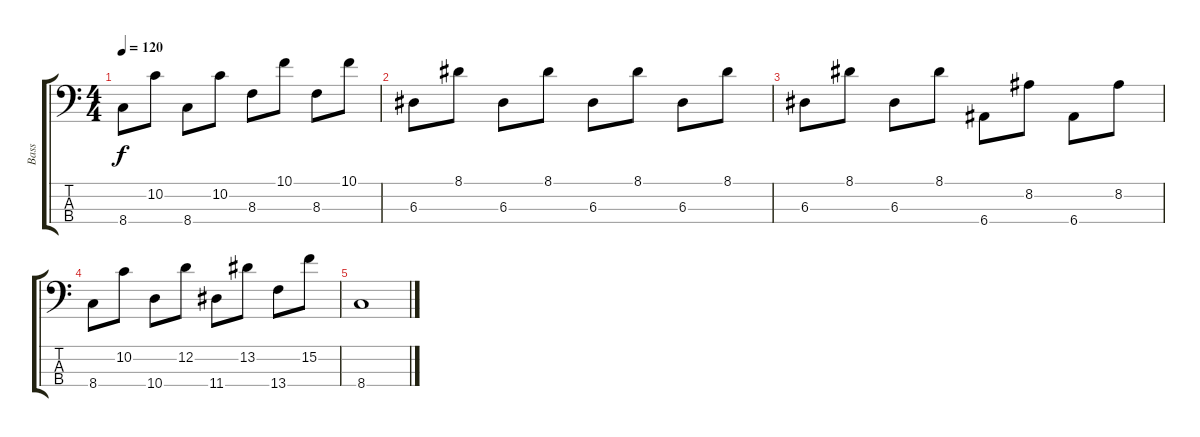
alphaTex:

\track ("Bass" "Bass") {instrument electricbasspick}
\staff {score tabs}
\tuning (G2 D2 A1 E1) {hide}
\ts (4 4)
\tempo 120
\clef f4
\ks c
8.4.8{dy f} 10.2.8 8.4.8 10.2.8 8.3.8 10.1.8 8.3.8 10.1.8 |
6.3.8 8.1.8 6.3.8 8.1.8 6.3.8 8.1.8 6.3.8 8.1.8 |
6.3.8 8.1.8 6.3.8 8.1.8 6.4.8 8.2.8 6.4.8 8.2.8 |
8.4.8 10.2.8 10.4.8 12.2.8 11.4.8 13.2.8 13.4.8 15.2.8 |
8.4.1
